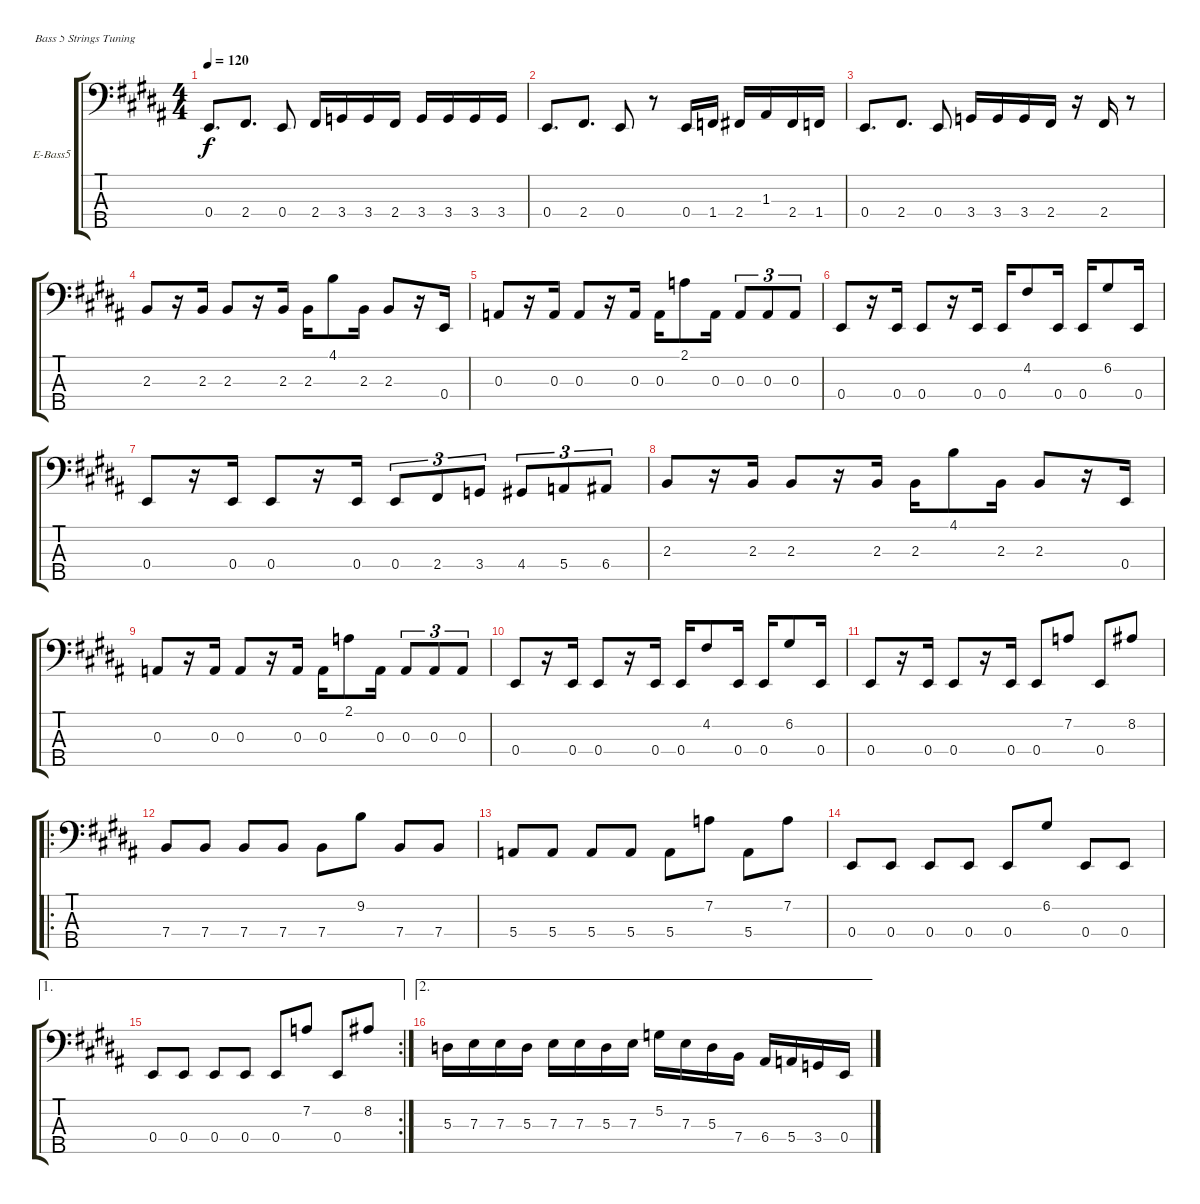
\bracketExtendMode groupsimilarinstruments
\firstSystemTrackNameOrientation horizontal
\otherSystemsTrackNameOrientation horizontal
\track ("Fred Schneider" "E-Bass5") {instrument electricbassfinger}
\staff {score tabs}
\tuning (G2 D2 A1 E1 B0)
\ts (4 4)
\tempo 120
\clef f4
\ks g#minor
0.4{acc forcenatural}.8{d dy f} 2.4{acc #}.8{d} 0.4{acc forcenatural}.8 2.4{acc #}.16 3.4{acc forcenatural}.16 3.4{acc forcenatural}.16 2.4{acc #}.16 3.4{acc forcenatural}.16 3.4{acc forcenatural}.16 3.4{acc forcenatural}.16 3.4{acc forcenatural}.16 |
0.4{acc forcenatural}.8{d} 2.4{acc #}.8{d} 0.4{acc forcenatural}.8 r.8 0.4{acc forcenatural}.16 1.4{acc forcenatural}.16 2.4{acc #}.16 1.3{acc #}.16 2.4{acc #}.16 1.4{acc forcenatural}.16 |
0.4{acc forcenatural}.8{d} 2.4{acc #}.8{d} 0.4{acc forcenatural}.8 3.4{acc forcenatural}.16 3.4{acc forcenatural}.16 3.4{acc forcenatural}.16 2.4{acc #}.16 r.16 2.4{acc #}.16 r.8 |
2.3{acc forcenatural}.8 r.16 2.3{acc forcenatural}.16 2.3{acc forcenatural}.8 r.16 2.3{acc forcenatural}.16 2.3{acc forcenatural}.16 4.1{acc forcenatural}.8 2.3{acc forcenatural}.16 2.3{acc forcenatural}.8 r.16 0.4{acc forcenatural}.16 |
0.3{acc forcenatural}.8 r.16 0.3{acc forcenatural}.16 0.3{acc forcenatural}.8 r.16 0.3{acc forcenatural}.16 0.3{acc forcenatural}.16 2.1{acc forcenatural}.8 0.3{acc forcenatural}.16 0.3{acc forcenatural}.8{tu (3 2)} 0.3{acc forcenatural}.8{tu (3 2)} 0.3{acc forcenatural}.8{tu (3 2)} |
0.4{acc forcenatural}.8 r.16 0.4{acc forcenatural}.16 0.4{acc forcenatural}.8 r.16 0.4{acc forcenatural}.16 0.4{acc forcenatural}.16 4.2{acc #}.8 0.4{acc forcenatural}.16 0.4{acc forcenatural}.16 6.2{acc #}.8 0.4{acc forcenatural}.16 |
0.4{acc forcenatural}.8 r.16 0.4{acc forcenatural}.16 0.4{acc forcenatural}.8 r.16 0.4{acc forcenatural}.16 0.4{acc forcenatural}.8{tu (3 2)} 2.4{acc #}.8{tu (3 2)} 3.4{acc forcenatural}.8{tu (3 2)} 4.4{acc #}.8{tu (3 2)} 5.4{acc forcenatural}.8{tu (3 2)} 6.4{acc #}.8{tu (3 2)} |
2.3{acc forcenatural}.8 r.16 2.3{acc forcenatural}.16 2.3{acc forcenatural}.8 r.16 2.3{acc forcenatural}.16 2.3{acc forcenatural}.16 4.1{acc forcenatural}.8 2.3{acc forcenatural}.16 2.3{acc forcenatural}.8 r.16 0.4{acc forcenatural}.16 |
0.3{acc forcenatural}.8 r.16 0.3{acc forcenatural}.16 0.3{acc forcenatural}.8 r.16 0.3{acc forcenatural}.16 0.3{acc forcenatural}.16 2.1{acc forcenatural}.8 0.3{acc forcenatural}.16 0.3{acc forcenatural}.8{tu (3 2)} 0.3{acc forcenatural}.8{tu (3 2)} 0.3{acc forcenatural}.8{tu (3 2)} |
0.4{acc forcenatural}.8 r.16 0.4{acc forcenatural}.16 0.4{acc forcenatural}.8 r.16 0.4{acc forcenatural}.16 0.4{acc forcenatural}.16 4.2{acc #}.8 0.4{acc forcenatural}.16 0.4{acc forcenatural}.16 6.2{acc #}.8 0.4{acc forcenatural}.16 |
0.4{acc forcenatural}.8 r.16 0.4{acc forcenatural}.16 0.4{acc forcenatural}.8 r.16 0.4{acc forcenatural}.16 0.4{acc forcenatural}.8 7.2{acc forcenatural}.8 0.4{acc forcenatural}.8 8.2{acc #}.8 |
\ro
7.4{acc forcenatural}.8 7.4{acc forcenatural}.8 7.4{acc forcenatural}.8 7.4{acc forcenatural}.8 7.4{acc forcenatural}.8 9.2{acc forcenatural}.8 7.4{acc forcenatural}.8 7.4{acc forcenatural}.8 |
5.4{acc forcenatural}.8 5.4{acc forcenatural}.8 5.4{acc forcenatural}.8 5.4{acc forcenatural}.8 5.4{acc forcenatural}.8 7.2{acc forcenatural}.8 5.4{acc forcenatural}.8 7.2{acc forcenatural}.8 |
0.4{acc forcenatural}.8 0.4{acc forcenatural}.8 0.4{acc forcenatural}.8 0.4{acc forcenatural}.8 0.4{acc forcenatural}.8 6.2{acc #}.8 0.4{acc forcenatural}.8 0.4{acc forcenatural}.8 |
\ae 1
\rc 2
0.4{acc forcenatural}.8 0.4{acc forcenatural}.8 0.4{acc forcenatural}.8 0.4{acc forcenatural}.8 0.4{acc forcenatural}.8 7.2{acc forcenatural}.8 0.4{acc forcenatural}.8 8.2{acc #}.8 |
\ae 2
5.3{acc forcenatural}.16 7.3{acc forcenatural}.16 7.3{acc forcenatural}.16 5.3{acc forcenatural}.16 7.3{acc forcenatural}.16 7.3{acc forcenatural}.16 5.3{acc forcenatural}.16 7.3{acc forcenatural}.16 5.2{acc forcenatural}.16 7.3{acc forcenatural}.16 5.3{acc forcenatural}.16 7.4{acc forcenatural}.16 6.4{acc #}.16 5.4{acc forcenatural}.16 3.4{acc forcenatural}.16 0.4{acc forcenatural}.16
